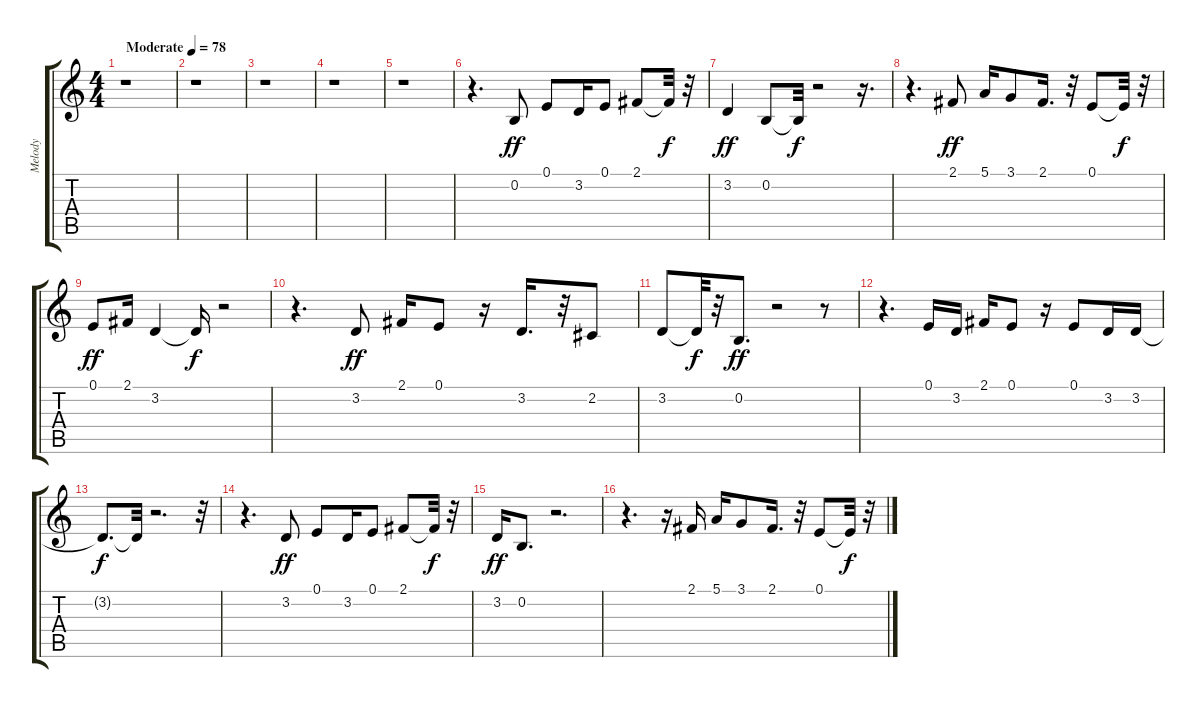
\track ("Melody  " "Melody  ") {instrument voiceoohs}
\staff {score tabs}
\tuning (E4 B3 G3 D3 A2 E2) {hide}
\ts (4 4)
\tempo (78 "Moderate")
\clef g2
\ks c
r.1{dy ff instrument voiceoohs} |
r.1 |
r.1 |
r.1 |
r.1 |
r.4{d} 0.2.8 0.1.8 3.2.16 0.1.8 2.1.8 2.1{t}.32{dy f} r.32 |
3.2.4{dy ff} 0.2.8 0.2{t}.32{dy f} r.2 r.16{d} |
r.4{d} 2.1.8{dy ff} 5.1.16 3.1.8 2.1.16{d} r.32 0.1.8 0.1{t}.32{dy f} r.32 |
0.1.8{dy ff} 2.1.16 3.2.4 3.2{t}.16{dy f} r.2 |
r.4{d} 3.2.8{dy ff} 2.1.16 0.1.8 r.16 3.2.16{d} r.32 2.2.8 |
3.2.8 3.2{t}.32{dy f} r.32 0.2.8{d dy ff} r.2 r.8 |
r.4{d} 0.1.16 3.2.16 2.1.16 0.1.8 r.16 0.1.8 3.2.16 3.2.16 |
3.2{t}.8{d dy f} 3.2{t}.32 r.2{d} r.32 |
r.4{d} 3.2.8{dy ff} 0.1.8 3.2.16 0.1.8 2.1.8 2.1{t}.32{dy f} r.32 |
3.2.16{dy ff} 0.2.8{d} r.2{d} |
r.4{d} r.16 2.1.16 5.1.16 3.1.8 2.1.16{d} r.32 0.1.8 0.1{t}.32{dy f} r.32
